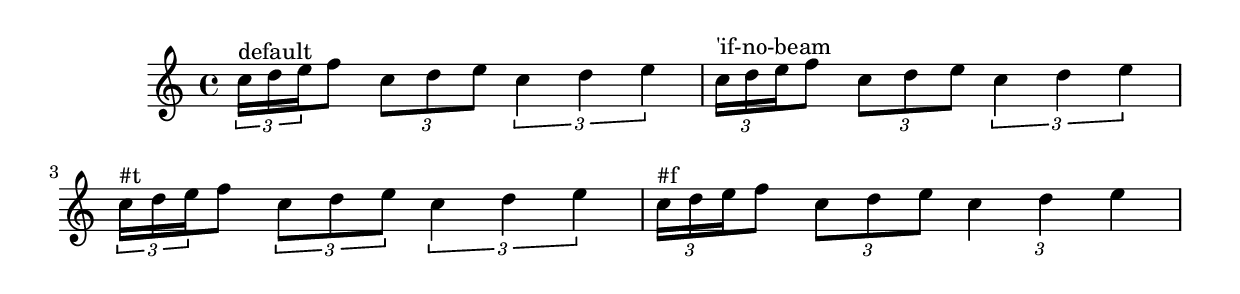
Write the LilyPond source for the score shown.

%% Do not edit this file; it is automatically
%% generated from LSR http://lsr.dsi.unimi.it
%% This file is in the public domain.
\version "2.13.39"

\header {
  lsrtags = "rhythms, tweaks-and-overrides"

%% Translation of GIT committish: 190a067275167c6dc9dd0afef683d14d392b7033

  texidocfr = "
Selon la tradition, les crochets indicateurs de nolet sont toujours
imprimés sauf dans le cas où ils seraient de la même longuer qu'une
ligature.  LilyPond permet, au travers de la propriété
@code{'bracket-visibility}, de contôler précisément leur
affichage@tie{}: déterminée à @code{#t}, ils seront toujours
imprimés@tie{}; @code{#f} permet de ne jamais les imprimer, et
@code{#'if-no-beam} les imprimera en l'absence de ligature.

"
  doctitlefr = "Contrôle de l'impression des crochets de nolet"


  texidoc = "
The default behavior of tuplet-bracket visibility is to print a bracket
unless there is a beam of the same length as the tuplet. To control the
visibility of tuplet brackets, set the property
@code{'bracket-visibility} to either @code{#t} (always print a
bracket), @code{#f} (never print a bracket) or @code{#'if-no-beam}
(only print a bracket if there is no beam).

"
  doctitle = "Controlling tuplet bracket visibility"
} % begin verbatim

music = \relative c'' {
  \times 2/3 { c16[ d e } f8]
  \times 2/3 { c8 d e }
  \times 2/3 { c4 d e }
}

\new Voice {
  \relative c' {
    << \music s4^"default" >>
    \override TupletBracket #'bracket-visibility = #'if-no-beam
    << \music s4^"'if-no-beam" >>
    \override TupletBracket #'bracket-visibility = ##t
    << \music s4^"#t" >>
    \override TupletBracket #'bracket-visibility = ##f
    << \music s4^"#f" >>
  }
}


